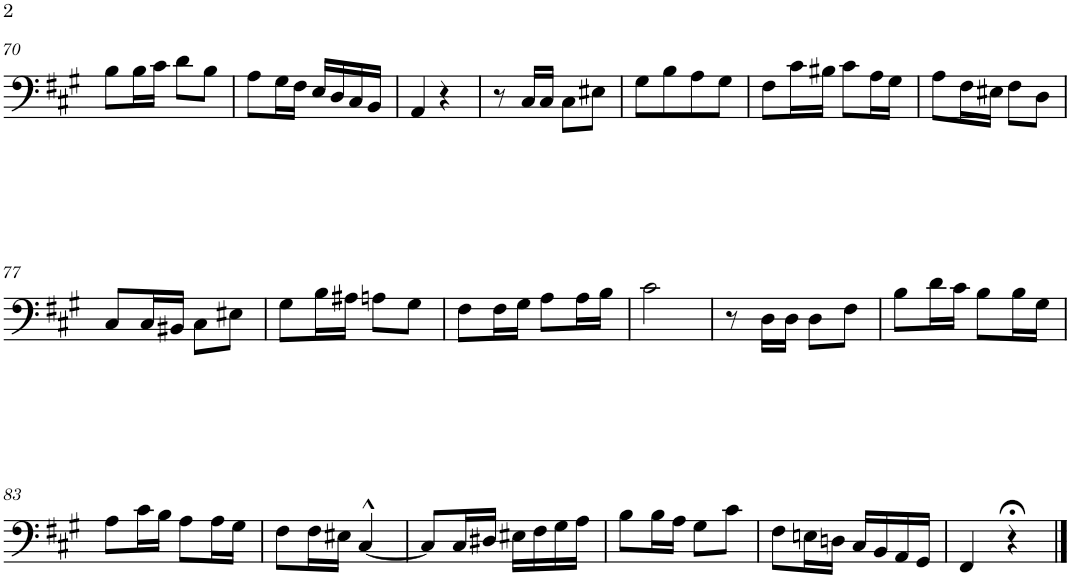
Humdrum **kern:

**kern
*part1
*staff1
*I"Trombone
*I'Tbn.
!!LO:PB:g=z
*clefF4
*k[f#c#g#]
*M2/4
=70
8B\L
16B\L
16c#\JJ
8d\L
8B\J
=71
8A\L
16G#\L
16F#\JJ
16E/LL
16D/
16C#/
16BB/JJ
=72
4AA/
4r
=73
8r
16C#/LL
16C#/JJ
8C#\L
8E#X\J
=74
8G#\L
8B\
8A\
8G#\J
=75
8F#\L
16c#\L
16B#X\JJ
8c#\L
16A\L
16G#\JJ
=76
8A\L
16F#\L
16E#X\JJ
8F#\L
8D\J
!!LO:LB:g=z
=77
8C#/L
16C#/L
16BB#X/JJ
8C#\L
8E#X\J
=78
8G#\L
16B\L
16A#X\JJ
8An\L
8G#\J
=79
8F#\L
16F#\L
16G#\JJ
8A\L
16A\L
16B\JJ
=80
2c#\
=81
8r
16D\LL
16D\JJ
8D\L
8F#\J
=82
8B\L
16d\L
16c#\JJ
8B\L
16B\L
16G#\JJ
!!LO:LB:g=z
=83
8A\L
16c#\L
16B\JJ
8A\L
16A\L
16G#\JJ
=84
8F#\L
16F#\L
16E#X\JJ
[4C#^^/
=85
8C#/L]
16C#/L
16D#X/JJ
16E#X\LL
16F#\
16G#\
16A\JJ
=86
8B\L
16B\L
16A\JJ
8G#\L
8c#\J
=87
8F#\L
16En\L
16Dn\JJ
16C#/LL
16BB/
16AA/
16GG#/JJ
=88
4FF#/
4r;<
==
*-
